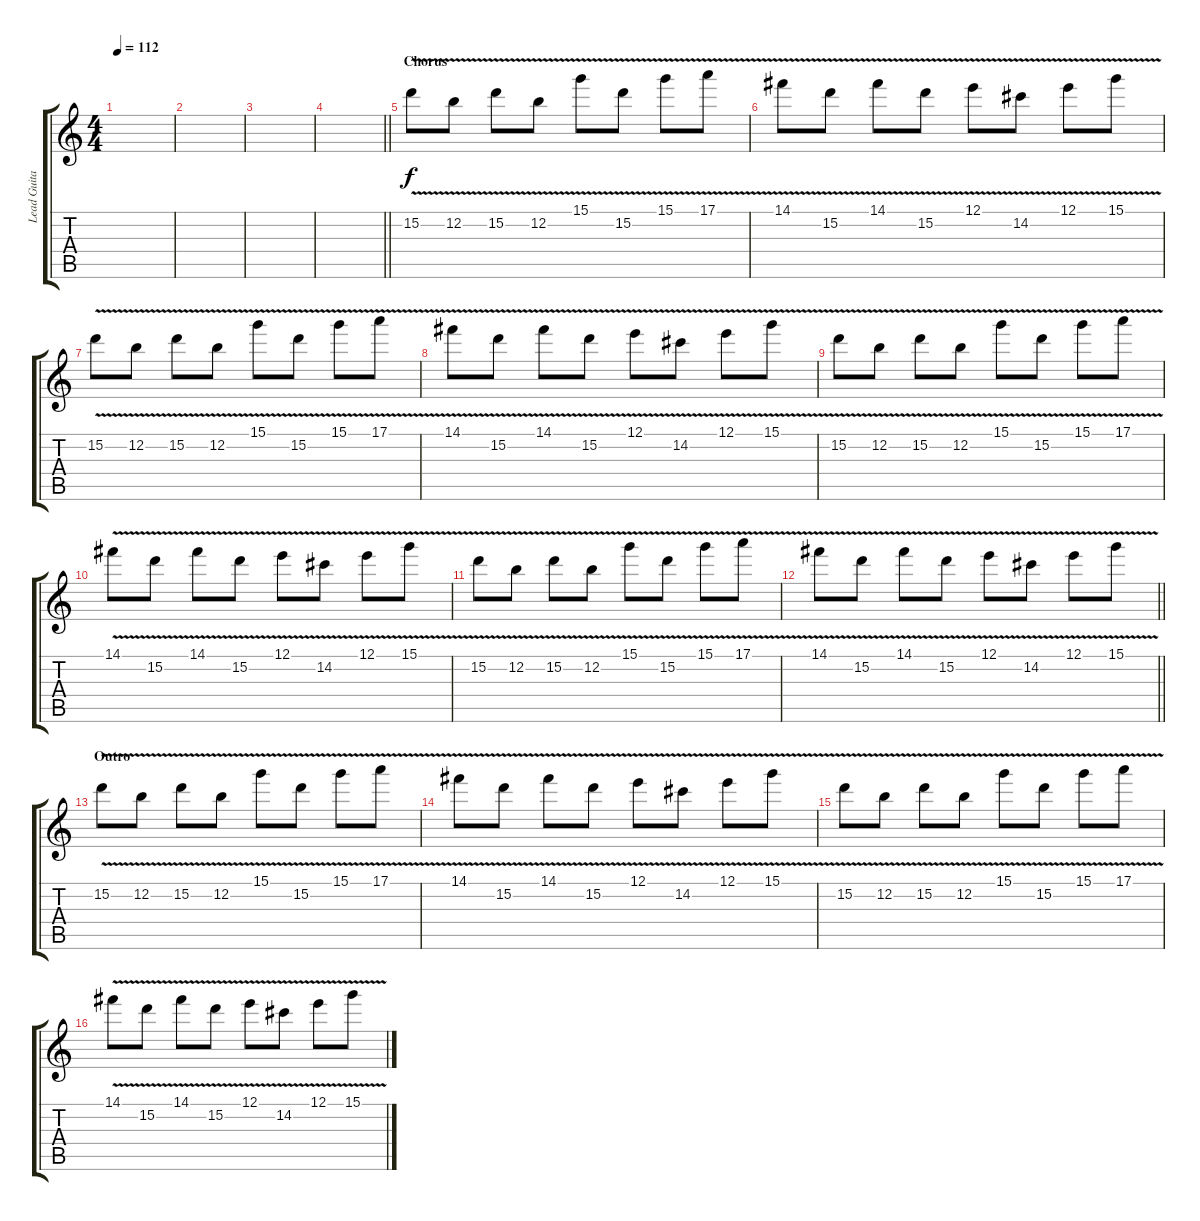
\track ("Lead Guitar" "Lead Guita") {instrument distortionguitar}
\staff {score tabs}
\tuning (E4 B3 G3 D3 A2 E2) {hide}
\ts (4 4)
\tempo 112
\clef g2
\ks c
|
|
|
\barLineRight lightlight
|
\section ("" "Chorus")
15.2{v}.8 12.2{v}.8 15.2{v}.8 12.2{v}.8 15.1{v}.8 15.2{v}.8 15.1{v}.8 17.1{v}.8 |
14.1{v}.8 15.2{v}.8 14.1{v}.8 15.2{v}.8 12.1{v}.8 14.2{v}.8 12.1{v}.8 15.1{v}.8 |
15.2{v}.8 12.2{v}.8 15.2{v}.8 12.2{v}.8 15.1{v}.8 15.2{v}.8 15.1{v}.8 17.1{v}.8 |
14.1{v}.8 15.2{v}.8 14.1{v}.8 15.2{v}.8 12.1{v}.8 14.2{v}.8 12.1{v}.8 15.1{v}.8 |
15.2{v}.8 12.2{v}.8 15.2{v}.8 12.2{v}.8 15.1{v}.8 15.2{v}.8 15.1{v}.8 17.1{v}.8 |
14.1{v}.8 15.2{v}.8 14.1{v}.8 15.2{v}.8 12.1{v}.8 14.2{v}.8 12.1{v}.8 15.1{v}.8 |
15.2{v}.8 12.2{v}.8 15.2{v}.8 12.2{v}.8 15.1{v}.8 15.2{v}.8 15.1{v}.8 17.1{v}.8 |
\barLineRight lightlight
14.1{v}.8 15.2{v}.8 14.1{v}.8 15.2{v}.8 12.1{v}.8 14.2{v}.8 12.1{v}.8 15.1{v}.8 |
\section ("" "Outro")
15.2{v}.8 12.2{v}.8 15.2{v}.8 12.2{v}.8 15.1{v}.8 15.2{v}.8 15.1{v}.8 17.1{v}.8 |
14.1{v}.8 15.2{v}.8 14.1{v}.8 15.2{v}.8 12.1{v}.8 14.2{v}.8 12.1{v}.8 15.1{v}.8 |
15.2{v}.8 12.2{v}.8 15.2{v}.8 12.2{v}.8 15.1{v}.8 15.2{v}.8 15.1{v}.8 17.1{v}.8 |
14.1{v}.8 15.2{v}.8 14.1{v}.8 15.2{v}.8 12.1{v}.8 14.2{v}.8 12.1{v}.8 15.1{v}.8
